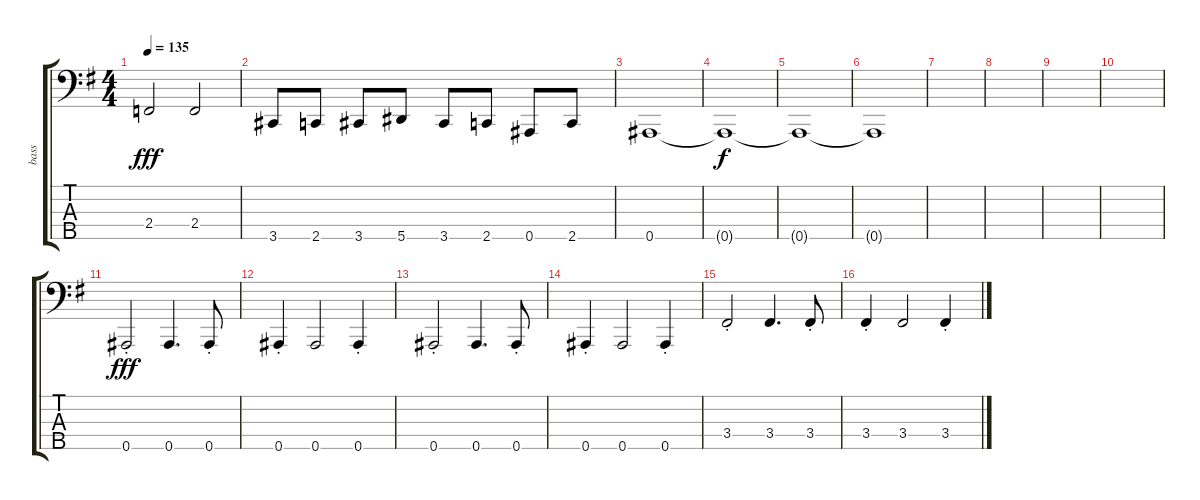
\track ("bass" "bass") {instrument electricbassfinger}
\staff {score tabs}
\tuning (Gb2 Db2 Ab1 Eb1 Bb0) {hide}
\ts (4 4)
\tempo 135
\clef f4
\ks eminor
2.4.2{dy fff} 2.4.2 |
3.5.8 2.5.8 3.5.8 5.5.8 3.5.8 2.5.8 0.5.8 2.5.8 |
0.5.1 |
0.5{t}.1{dy f} |
0.5{t}.1 |
0.5{t}.1 |
|
|
|
|
0.5{st}.2{dy fff} 0.5.4{d} 0.5{st}.8 |
0.5{st}.4 0.5.2 0.5{st}.4 |
0.5{st}.2 0.5.4{d} 0.5{st}.8 |
0.5{st}.4 0.5.2 0.5{st}.4 |
3.4{st}.2 3.4.4{d} 3.4{st}.8 |
3.4{st}.4 3.4.2 3.4{st}.4
